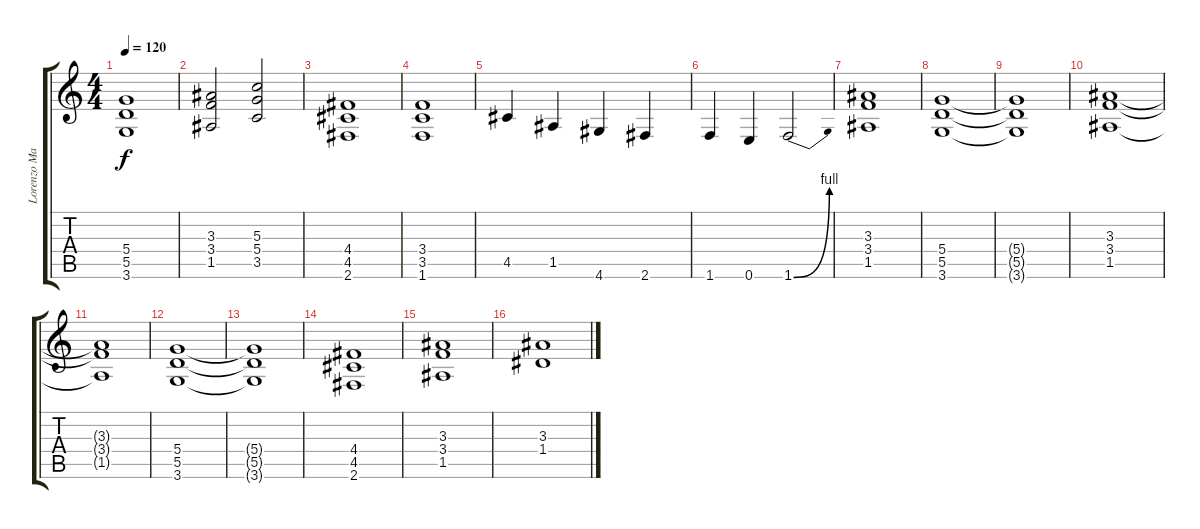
\track ("Lorenzo Marcelloni" "Lorenzo Ma") {instrument distortionguitar}
\staff {score tabs}
\tuning (E4 B3 G3 D3 A2 E2) {hide}
\ts (4 4)
\tempo 120
\clef g2
\ks c
(5.4 5.5 3.6).1{dy f} |
(3.3 3.4 1.5).2 (5.3 5.4 3.5).2 |
(4.4 4.5 2.6).1 |
(3.4 3.5 1.6).1 |
4.5.4 1.5.4 4.6.4 2.6.4 |
1.6.4 0.6.4 1.6{be (bend 0 0 60 4)}.2 |
(3.3 3.4 1.5).1 |
(5.4 5.5 3.6).1 |
(5.4{t} 5.5{t} 3.6{t}).1 |
(3.3 3.4 1.5).1 |
(3.3{t} 3.4{t} 1.5{t}).1 |
(5.4 5.5 3.6).1 |
(5.4{t} 5.5{t} 3.6{t}).1 |
(4.4 4.5 2.6).1 |
(3.3 3.4 1.5).1 |
(3.3 1.4).1
